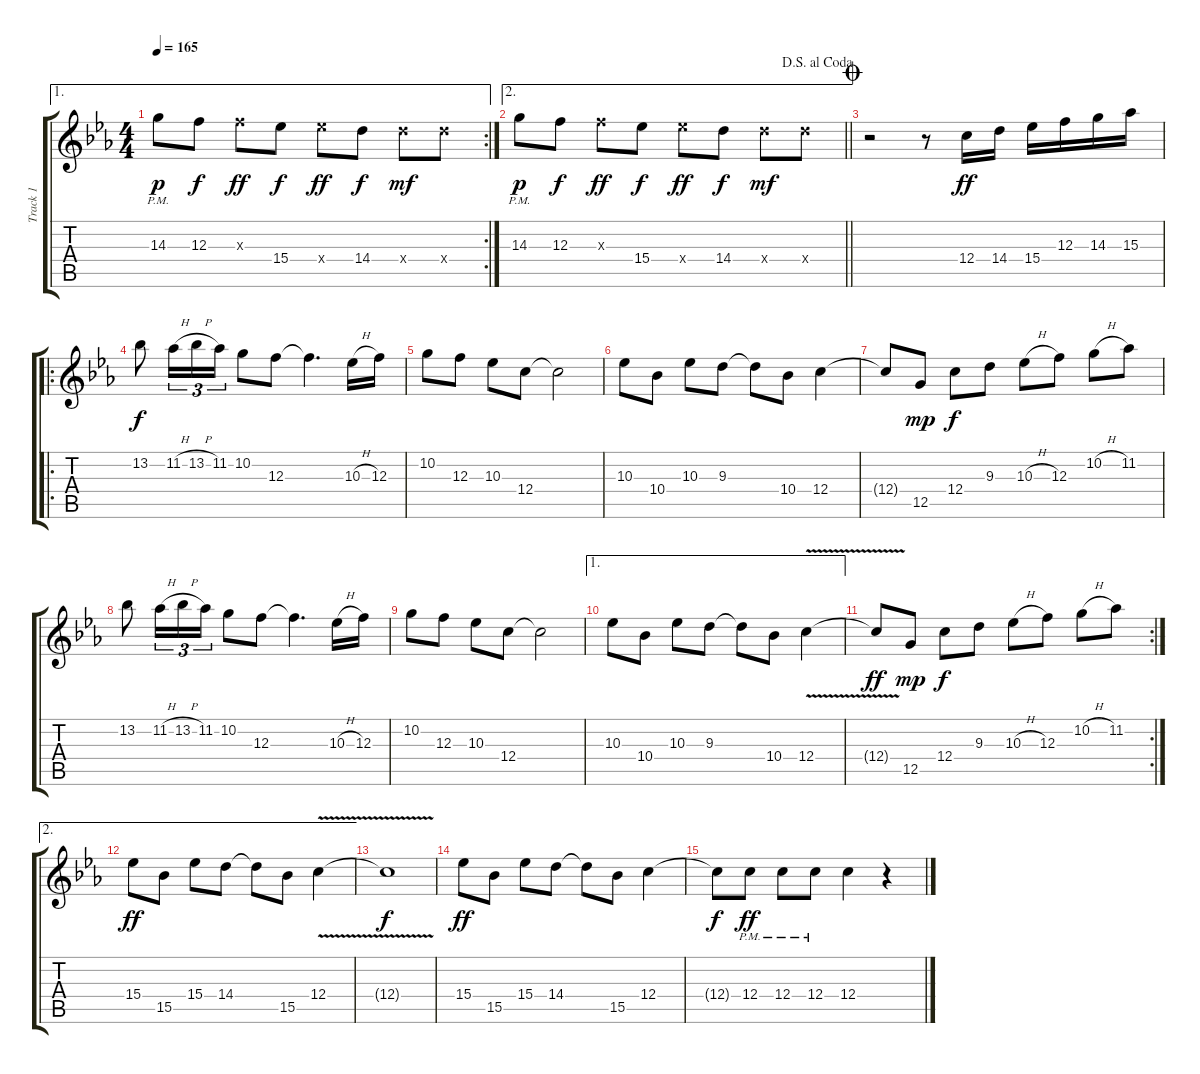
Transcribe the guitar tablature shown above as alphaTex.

\track ("Track 1" "Track 1") {instrument overdrivenguitar}
\staff {score tabs}
\tuning (D4 A3 F3 C3 G2 C2) {hide}
\ae 1
\rc 2
\ts (4 4)
\tempo 165
\clef g2
\ks cminor
14.3{pm}.8{dy p} 12.3.8{dy f} 12.3{x}.8{dy ff} 15.4.8{dy f} 15.4{x}.8{dy ff} 14.4.8{dy f} 14.4{x}.8{dy mf} 14.4{x}.8 |
\ae 2
\jump dalsegnoalcoda
\barLineRight lightlight
14.3{pm}.8{dy p} 12.3.8{dy f} 12.3{x}.8{dy ff} 15.4.8{dy f} 15.4{x}.8{dy ff} 14.4.8{dy f} 14.4{x}.8{dy mf} 14.4{x}.8 |
\jump coda
r.2 r.8 12.4.16{dy ff} 14.4.16 15.4.16 12.3.16 14.3.16 15.3.16 |
\ro
13.2.8{dy f} 11.2{h}.16{tu (3 2)} 13.2{h}.16{tu (3 2)} 11.2.16{tu (3 2)} 10.2.8 12.3.8 12.3{t}.4{d} 10.3{h}.16 12.3.16 |
10.2.8 12.3.8 10.3.8 12.4.8 12.4{t}.2 |
10.3.8 10.4.8 10.3.8 9.3.8 9.3{t}.8 10.4.8 12.4.4 |
12.4{t}.8 12.5.8{dy mp} 12.4.8{dy f} 9.3.8 10.3{h}.8 12.3.8 10.2{h}.8 11.2.8 |
13.2.8 11.2{h}.16{tu (3 2)} 13.2{h}.16{tu (3 2)} 11.2.16{tu (3 2)} 10.2.8 12.3.8 12.3{t}.4{d} 10.3{h}.16 12.3.16 |
10.2.8 12.3.8 10.3.8 12.4.8 12.4{t}.2 |
\ae 1
10.3.8 10.4.8 10.3.8 9.3.8 9.3{t}.8 10.4.8 12.4{v}.4 |
\rc 2
12.4{v t}.8{dy ff} 12.5.8{dy mp} 12.4.8{dy f} 9.3.8 10.3{h}.8 12.3.8 10.2{h}.8 11.2.8 |
\ae 2
15.4.8{dy ff} 15.5.8 15.4.8 14.4.8 14.4{t}.8 15.5.8 12.4{v}.4 |
12.4{t}.1{dy f} |
15.4.8{dy ff} 15.5.8 15.4.8 14.4.8 14.4{t}.8 15.5.8 12.4.4 |
12.4{t}.8{dy f} 12.4{pm}.8{dy ff} 12.4{pm}.8 12.4{pm}.8 12.4.4 r.4
